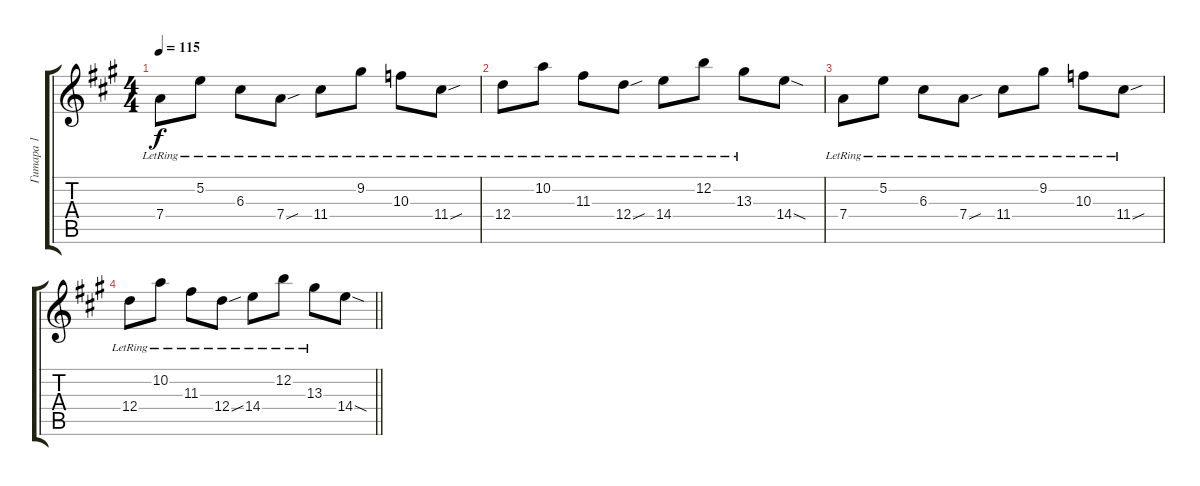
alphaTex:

\track ("Гитара 1" "Гитара 1") {instrument electricguitarmuted}
\staff {score tabs}
\tuning (E4 B3 G3 D3 A2 E2) {hide}
\ts (4 4)
\tempo 115
\clef g2
\ks a
7.4{lr}.8{dy f} 5.2{lr}.8 6.3{lr}.8 7.4{sou lr}.8 11.4{lr}.8 9.2{lr}.8 10.3{lr}.8 11.4{sou lr}.8 |
12.4{lr}.8 10.2{lr}.8 11.3{lr}.8 12.4{sou lr}.8 14.4{lr}.8 12.2{lr}.8 13.3{lr}.8 14.4{sod}.8 |
7.4{lr}.8 5.2{lr}.8 6.3{lr}.8 7.4{sou lr}.8 11.4{lr}.8 9.2{lr}.8 10.3{lr}.8 11.4{sou lr}.8 |
\barLineRight lightlight
12.4{lr}.8 10.2{lr}.8 11.3{lr}.8 12.4{sou lr}.8 14.4{lr}.8 12.2{lr}.8 13.3{lr}.8 14.4{sod}.8
